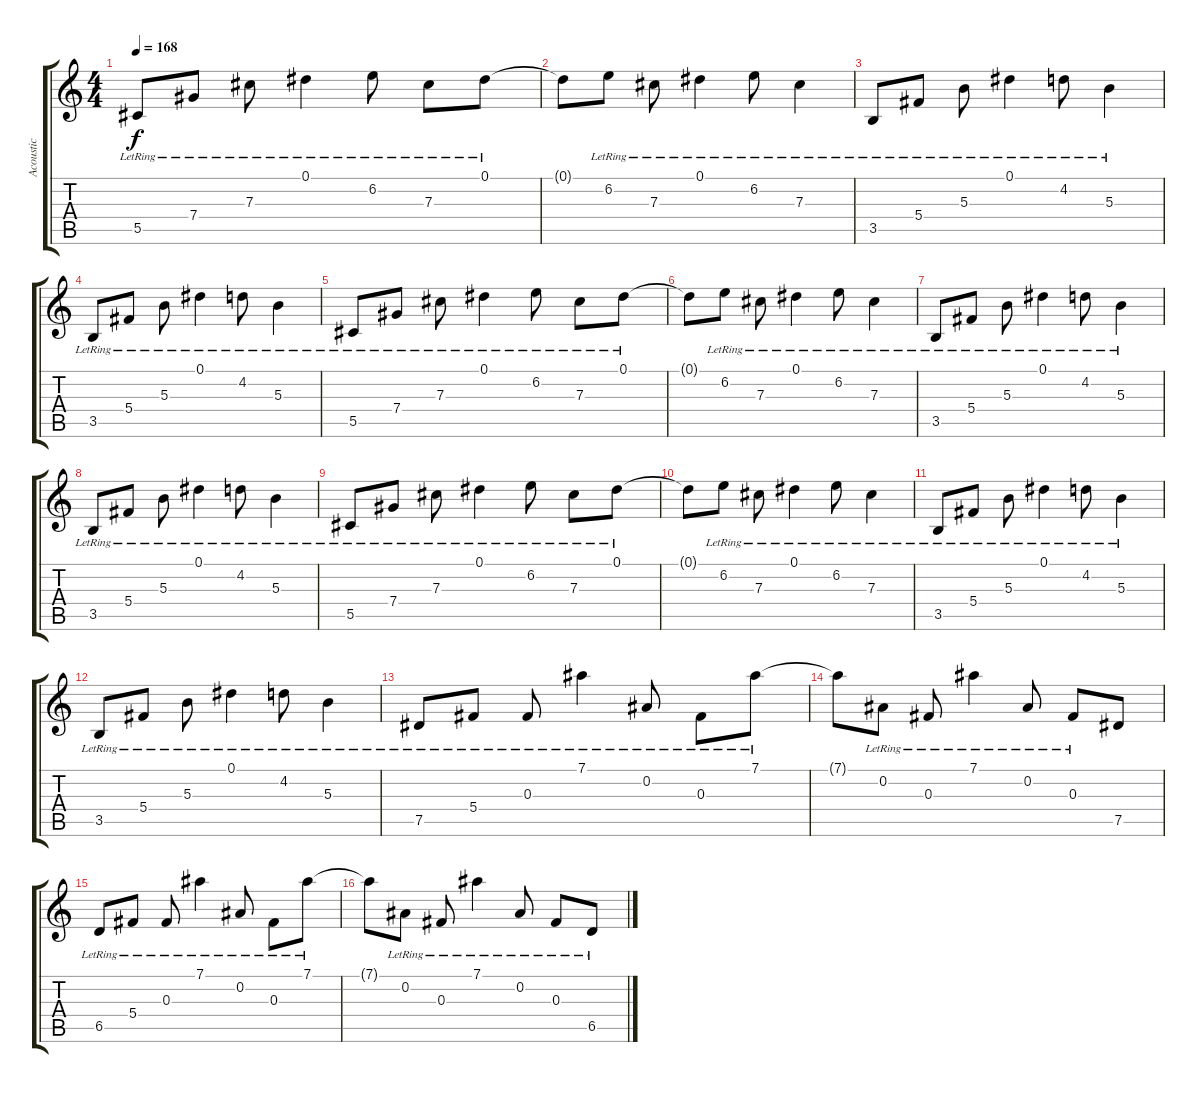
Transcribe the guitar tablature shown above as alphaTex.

\track ("Acoustic" "Acoustic") {instrument electricguitarclean}
\staff {score tabs}
\tuning (Eb4 Bb3 Gb3 Db3 Ab2 Eb2) {hide}
\ts (4 4)
\tempo 168
\clef g2
\ks c
5.5{lr}.8{dy f} 7.4{lr}.8 7.3{lr}.8 0.1{lr}.4 6.2{lr}.8 7.3{lr}.8 0.1{lr}.8 |
0.1{t}.8 6.2{lr}.8 7.3{lr}.8 0.1{lr}.4 6.2{lr}.8 7.3{lr}.4 |
3.5{lr}.8 5.4{lr}.8 5.3{lr}.8 0.1{lr}.4 4.2{lr}.8 5.3{lr}.4 |
3.5{lr}.8 5.4{lr}.8 5.3{lr}.8 0.1{lr}.4 4.2{lr}.8 5.3{lr}.4 |
5.5{lr}.8 7.4{lr}.8 7.3{lr}.8 0.1{lr}.4 6.2{lr}.8 7.3{lr}.8 0.1{lr}.8 |
0.1{t}.8 6.2{lr}.8 7.3{lr}.8 0.1{lr}.4 6.2{lr}.8 7.3{lr}.4 |
3.5{lr}.8 5.4{lr}.8 5.3{lr}.8 0.1{lr}.4 4.2{lr}.8 5.3{lr}.4 |
3.5{lr}.8 5.4{lr}.8 5.3{lr}.8 0.1{lr}.4 4.2{lr}.8 5.3{lr}.4 |
5.5{lr}.8 7.4{lr}.8 7.3{lr}.8 0.1{lr}.4 6.2{lr}.8 7.3{lr}.8 0.1{lr}.8 |
0.1{t}.8 6.2{lr}.8 7.3{lr}.8 0.1{lr}.4 6.2{lr}.8 7.3{lr}.4 |
3.5{lr}.8 5.4{lr}.8 5.3{lr}.8 0.1{lr}.4 4.2{lr}.8 5.3{lr}.4 |
3.5{lr}.8 5.4{lr}.8 5.3{lr}.8 0.1{lr}.4 4.2{lr}.8 5.3{lr}.4 |
7.5{lr}.8 5.4{lr}.8 0.3{lr}.8 7.1{lr}.4 0.2{lr}.8 0.3{lr}.8 7.1{lr}.8 |
7.1{t}.8 0.2{lr}.8 0.3{lr}.8 7.1{lr}.4 0.2{lr}.8 0.3{lr}.8 7.5.8 |
6.5{lr}.8 5.4{lr}.8 0.3{lr}.8 7.1{lr}.4 0.2{lr}.8 0.3{lr}.8 7.1{lr}.8 |
7.1{t}.8 0.2{lr}.8 0.3{lr}.8 7.1{lr}.4 0.2{lr}.8 0.3{lr}.8 6.5{lr}.8
